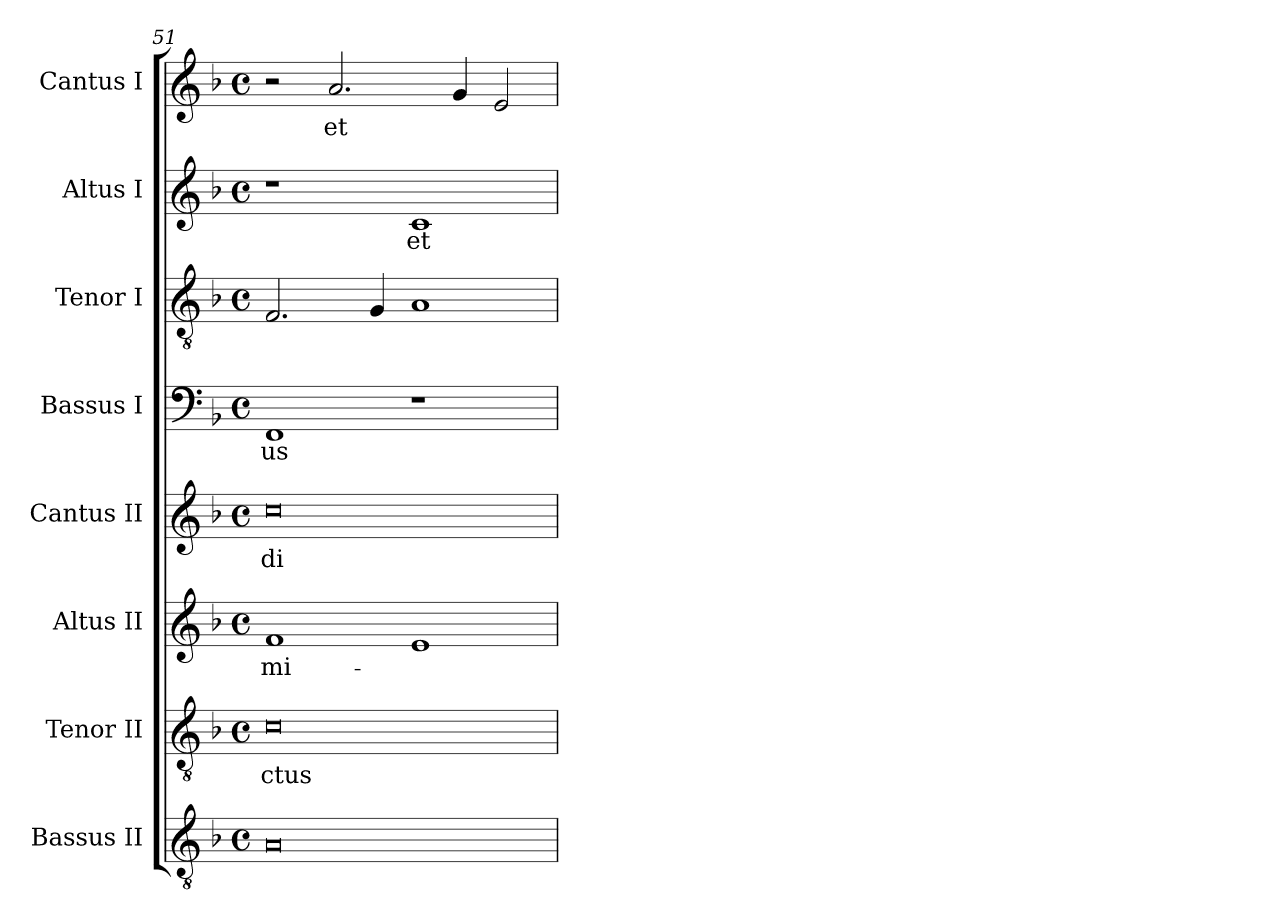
**kern	**kern	**text	**kern	**text	**kern	**text	**kern	**text	**kern	**kern	**text	**kern	**text
*part8	*part7	*part7	*part6	*part6	*part5	*part5	*part4	*part4	*part3	*part2	*part2	*part1	*part1
*staff8	*staff7	*staff7	*staff6	*staff6	*staff5	*staff5	*staff4	*staff4	*staff3	*staff2	*staff2	*staff1	*staff1
*I"Bassus II	*I"Tenor II	*	*I"Altus II	*	*I"Cantus II	*	*I"Bassus I	*	*I"Tenor I	*I"Altus I	*	*I"Cantus I	*
*clefGv2	*clefGv2	*	*clefG2	*	*clefG2	*	*clefF4	*	*clefGv2	*clefG2	*	*clefG2	*
*k[b-]	*k[b-]	*	*k[b-]	*	*k[b-]	*	*k[b-]	*	*k[b-]	*k[b-]	*	*k[b-]	*
*F:	*F:	*	*F:	*	*F:	*	*F:	*	*F:	*F:	*	*F:	*
*M4/4	*M4/4	*	*M4/4	*	*M4/4	*	*M4/4	*	*M4/4	*M4/4	*	*M4/4	*
*met(c)	*met(c)	*	*met(c)	*	*met(c)	*	*met(c)	*	*met(c)	*met(c)	*	*met(c)	*
=51	=51	=51	=51	=51	=51	=51	=51	=51	=51	=51	=51	=51	=51
!	!	!LO:LY:b:cj	!	!LO:LY:b:cj	!	!LO:LY:b:cj	!	!LO:LY:b:cj	!	!	!	!	!
0A	0c	ctus	1f	-mi-	0cc	-di-	1FF	us	2.F/	1r	.	2r	.
!	!	!	!	!	!	!	!	!	!	!	!	!	!LO:LY:b:cj
.	.	.	.	.	.	.	.	.	.	.	.	2.a/	et
.	.	.	.	.	.	.	.	.	4G/	.	.	.	.
!	!	!	!	!	!	!	!	!	!	!	!LO:LY:b:cj	!	!
.	.	.	1e	.	.	.	1r	.	1A	1c	et	.	.
.	.	.	.	.	.	.	.	.	.	.	.	4g/	.
.	.	.	.	.	.	.	.	.	.	.	.	2e/	.
=	=	=	=	=	=	=	=	=	=	=	=	=	=
*-	*-	*-	*-	*-	*-	*-	*-	*-	*-	*-	*-	*-	*-
